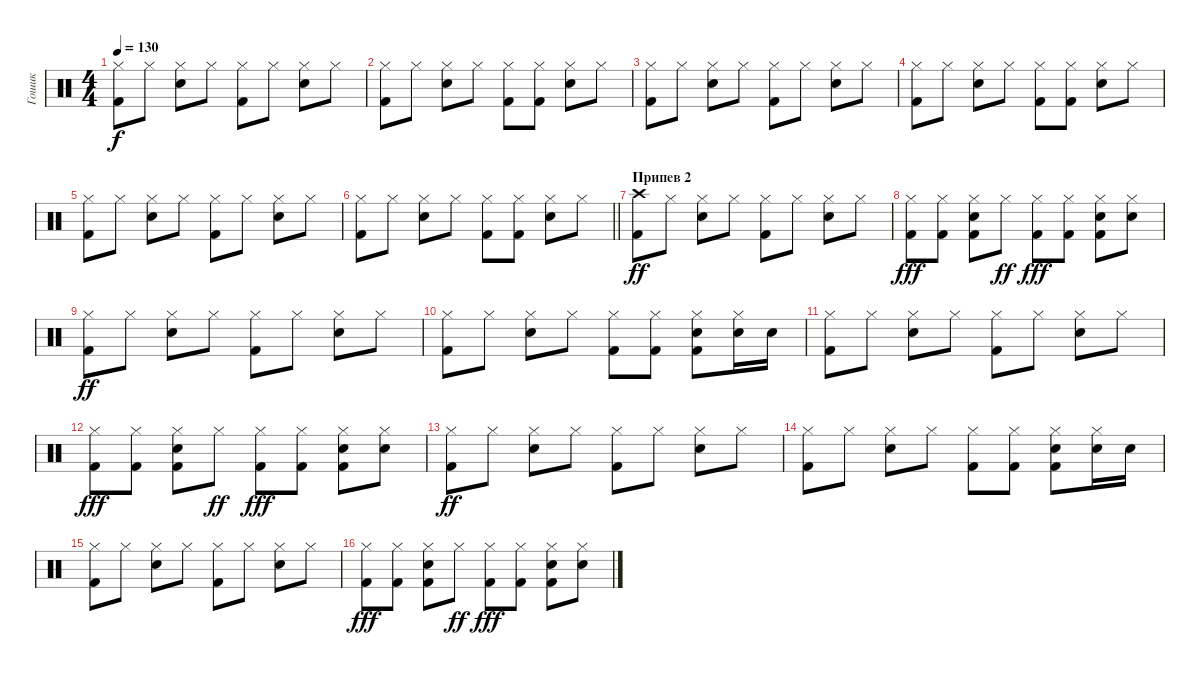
\track ("Гошик" "Гошик") {instrument percussion}
\staff {score}
\articulation defaults
\ts (4 4)
\tempo 130
\clef neutral
\ks c
("Hi-Hat (closed)" "Kick (hit) 2").8{dy f} "Hi-Hat (closed)".8 ("Hi-Hat (closed)" "Snare (hit) 2").8 "Hi-Hat (closed)".8 ("Hi-Hat (closed)" "Kick (hit) 2").8 "Hi-Hat (closed)".8 ("Hi-Hat (closed)" "Snare (hit) 2").8 "Hi-Hat (closed)".8 |
("Hi-Hat (closed)" "Kick (hit) 2").8 "Hi-Hat (closed)".8 ("Hi-Hat (closed)" "Snare (hit) 2").8 "Hi-Hat (closed)".8 ("Hi-Hat (closed)" "Kick (hit) 2").8 ("Hi-Hat (closed)" "Kick (hit) 2").8 ("Hi-Hat (closed)" "Snare (hit) 2").8 "Hi-Hat (closed)".8 |
("Hi-Hat (closed)" "Kick (hit) 2").8 "Hi-Hat (closed)".8 ("Hi-Hat (closed)" "Snare (hit) 2").8 "Hi-Hat (closed)".8 ("Hi-Hat (closed)" "Kick (hit) 2").8 "Hi-Hat (closed)".8 ("Hi-Hat (closed)" "Snare (hit) 2").8 "Hi-Hat (closed)".8 |
("Hi-Hat (closed)" "Kick (hit) 2").8 "Hi-Hat (closed)".8 ("Hi-Hat (closed)" "Snare (hit) 2").8 "Hi-Hat (closed)".8 ("Hi-Hat (closed)" "Kick (hit) 2").8 ("Hi-Hat (closed)" "Kick (hit) 2").8 ("Hi-Hat (closed)" "Snare (hit) 2").8 "Hi-Hat (closed)".8 |
("Hi-Hat (closed)" "Kick (hit) 2").8 "Hi-Hat (closed)".8 ("Hi-Hat (closed)" "Snare (hit) 2").8 "Hi-Hat (closed)".8 ("Hi-Hat (closed)" "Kick (hit) 2").8 "Hi-Hat (closed)".8 ("Hi-Hat (closed)" "Snare (hit) 2").8 "Hi-Hat (closed)".8 |
\barLineRight lightlight
("Hi-Hat (closed)" "Kick (hit) 2").8 "Hi-Hat (closed)".8 ("Hi-Hat (closed)" "Snare (hit) 2").8 "Hi-Hat (closed)".8 ("Hi-Hat (closed)" "Kick (hit) 2").8 ("Hi-Hat (closed)" "Kick (hit) 2").8 ("Hi-Hat (closed)" "Snare (hit) 2").8 "Hi-Hat (closed)".8 |
\section ("" "Припев 2")
("Crash high (hit)" "Kick (hit) 2").8{dy ff} "Hi-Hat (closed)".8 ("Hi-Hat (closed)" "Snare (hit) 2").8 "Hi-Hat (closed)".8 ("Hi-Hat (closed)" "Kick (hit) 2").8 "Hi-Hat (closed)".8 ("Hi-Hat (closed)" "Snare (hit) 2").8 "Hi-Hat (closed)".8 |
("Hi-Hat (closed)" "Kick (hit) 2").8{dy fff} ("Hi-Hat (closed)" "Kick (hit) 2").8 ("Hi-Hat (closed)" "Kick (hit) 2" "Snare (hit) 2").8 "Hi-Hat (closed)".8{dy ff} ("Hi-Hat (closed)" "Kick (hit) 2").8{dy fff} ("Hi-Hat (closed)" "Kick (hit) 2").8 ("Hi-Hat (closed)" "Kick (hit) 2" "Snare (hit) 2").8 ("Hi-Hat (closed)" "Snare (hit) 2").8 |
("Hi-Hat (closed)" "Kick (hit) 2").8{dy ff} "Hi-Hat (closed)".8 ("Hi-Hat (closed)" "Snare (hit) 2").8 "Hi-Hat (closed)".8 ("Hi-Hat (closed)" "Kick (hit) 2").8 "Hi-Hat (closed)".8 ("Hi-Hat (closed)" "Snare (hit) 2").8 "Hi-Hat (closed)".8 |
("Hi-Hat (closed)" "Kick (hit) 2").8 "Hi-Hat (closed)".8 ("Hi-Hat (closed)" "Snare (hit) 2").8 "Hi-Hat (closed)".8 ("Hi-Hat (closed)" "Kick (hit) 2").8 ("Hi-Hat (closed)" "Kick (hit) 2").8 ("Hi-Hat (closed)" "Kick (hit) 2" "Snare (hit) 2").8 ("Hi-Hat (closed)" "Snare (hit) 2").16 "Snare (hit) 2".16 |
("Hi-Hat (closed)" "Kick (hit) 2").8 "Hi-Hat (closed)".8 ("Hi-Hat (closed)" "Snare (hit) 2").8 "Hi-Hat (closed)".8 ("Hi-Hat (closed)" "Kick (hit) 2").8 "Hi-Hat (closed)".8 ("Hi-Hat (closed)" "Snare (hit) 2").8 "Hi-Hat (closed)".8 |
("Hi-Hat (closed)" "Kick (hit) 2").8{dy fff} ("Hi-Hat (closed)" "Kick (hit) 2").8 ("Hi-Hat (closed)" "Kick (hit) 2" "Snare (hit) 2").8 "Hi-Hat (closed)".8{dy ff} ("Hi-Hat (closed)" "Kick (hit) 2").8{dy fff} ("Hi-Hat (closed)" "Kick (hit) 2").8 ("Hi-Hat (closed)" "Kick (hit) 2" "Snare (hit) 2").8 ("Hi-Hat (closed)" "Snare (hit) 2").8 |
("Hi-Hat (closed)" "Kick (hit) 2").8{dy ff} "Hi-Hat (closed)".8 ("Hi-Hat (closed)" "Snare (hit) 2").8 "Hi-Hat (closed)".8 ("Hi-Hat (closed)" "Kick (hit) 2").8 "Hi-Hat (closed)".8 ("Hi-Hat (closed)" "Snare (hit) 2").8 "Hi-Hat (closed)".8 |
("Hi-Hat (closed)" "Kick (hit) 2").8 "Hi-Hat (closed)".8 ("Hi-Hat (closed)" "Snare (hit) 2").8 "Hi-Hat (closed)".8 ("Hi-Hat (closed)" "Kick (hit) 2").8 ("Hi-Hat (closed)" "Kick (hit) 2").8 ("Hi-Hat (closed)" "Kick (hit) 2" "Snare (hit) 2").8 ("Hi-Hat (closed)" "Snare (hit) 2").16 "Snare (hit) 2".16 |
("Hi-Hat (closed)" "Kick (hit) 2").8 "Hi-Hat (closed)".8 ("Hi-Hat (closed)" "Snare (hit) 2").8 "Hi-Hat (closed)".8 ("Hi-Hat (closed)" "Kick (hit) 2").8 "Hi-Hat (closed)".8 ("Hi-Hat (closed)" "Snare (hit) 2").8 "Hi-Hat (closed)".8 |
("Hi-Hat (closed)" "Kick (hit) 2").8{dy fff} ("Hi-Hat (closed)" "Kick (hit) 2").8 ("Hi-Hat (closed)" "Kick (hit) 2" "Snare (hit) 2").8 "Hi-Hat (closed)".8{dy ff} ("Hi-Hat (closed)" "Kick (hit) 2").8{dy fff} ("Hi-Hat (closed)" "Kick (hit) 2").8 ("Hi-Hat (closed)" "Kick (hit) 2" "Snare (hit) 2").8 ("Hi-Hat (closed)" "Snare (hit) 2").8
